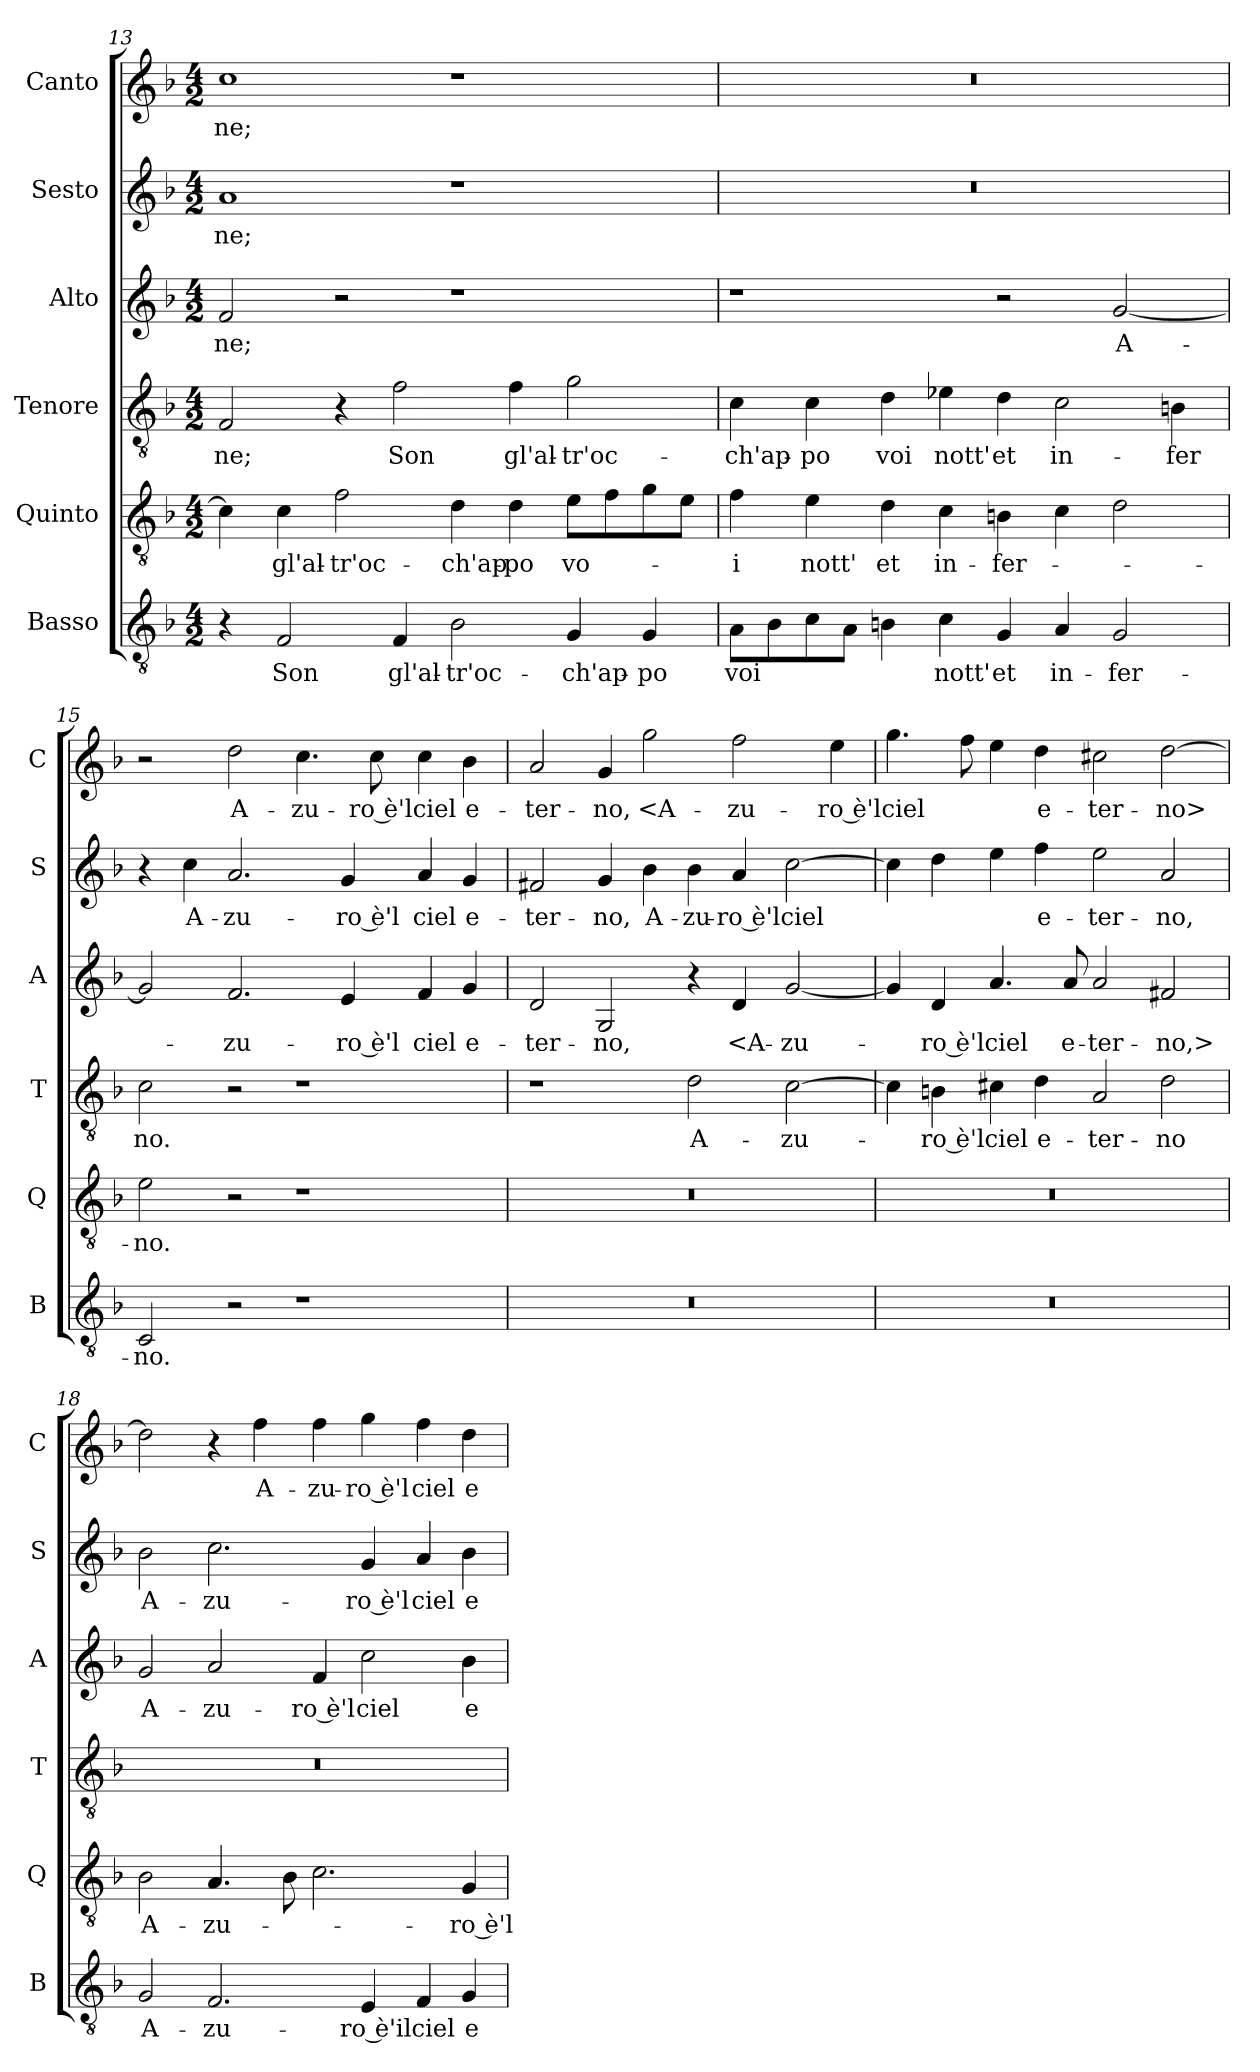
**kern	**text	**kern	**text	**kern	**text	**kern	**text	**kern	**text	**kern	**text
*part6	*part6	*part5	*part5	*part4	*part4	*part3	*part3	*part2	*part2	*part1	*part1
*staff6	*staff6	*staff5	*staff5	*staff4	*staff4	*staff3	*staff3	*staff2	*staff2	*staff1	*staff1
*I"Basso	*	*I"Quinto	*	*I"Tenore	*	*I"Alto	*	*I"Sesto	*	*I"Canto	*
*I'B	*	*I'Q	*	*I'T	*	*I'A	*	*I'S	*	*I'C	*
*clefGv2	*	*clefGv2	*	*clefGv2	*	*clefG2	*	*clefG2	*	*clefG2	*
*k[b-]	*	*k[b-]	*	*k[b-]	*	*k[b-]	*	*k[b-]	*	*k[b-]	*
*M4/2	*	*M4/2	*	*M4/2	*	*M4/2	*	*M4/2	*	*M4/2	*
=13	=13	=13	=13	=13	=13	=13	=13	=13	=13	=13	=13
4r	.	4c]	.	2F	-ne;	2f	-ne;	1a	-ne;	1cc	-ne;
2F	Son	4c	gl'al-	.	.	.	.	.	.	.	.
.	.	2f	-tr'oc-	4r	.	2r	.	.	.	.	.
4F	gl'al-	.	.	2f	Son	.	.	.	.	.	.
2B-	-tr'oc-	4d	-ch'ap-	.	.	1r	.	1r	.	1r	.
.	.	4d	-po	4f	gl'al-	.	.	.	.	.	.
4G	-ch'ap-	8eL	vo-	2g	-tr'oc-	.	.	.	.	.	.
.	.	8f	.	.	.	.	.	.	.	.	.
4G	-po	8g	.	.	.	.	.	.	.	.	.
.	.	8eJ	.	.	.	.	.	.	.	.	.
=14	=14	=14	=14	=14	=14	=14	=14	=14	=14	=14	=14
8AL	voi	4f	-i	4c	-ch'ap-	1r	.	0r	.	0r	.
8B-	.	.	.	.	.	.	.	.	.	.	.
8c	.	4e	nott'	4c	-po	.	.	.	.	.	.
8AJ	.	.	.	.	.	.	.	.	.	.	.
4Bn	.	4d	et	4d	voi	.	.	.	.	.	.
4c	nott'	4c	in-	4e-X	nott'	.	.	.	.	.	.
4G	et	4Bn	-fer-	4d	et	2r	.	.	.	.	.
4A	in-	4c	.	2c	in-	.	.	.	.	.	.
2G	-fer-	2d	.	.	.	[2g	A-	.	.	.	.
.	.	.	.	4Bn	-fer	.	.	.	.	.	.
=15	=15	=15	=15	=15	=15	=15	=15	=15	=15	=15	=15
2C	-no.	2e	-no.	2c	no.	2g]	.	4r	.	2r	.
.	.	.	.	.	.	.	.	4cc	A-	.	.
2r	.	2r	.	2r	.	2.f	-zu-	2.a	-zu-	2dd	A-
1r	.	1r	.	1r	.	.	.	.	.	4.cc	-zu-
.	.	.	.	.	.	4e	-ro è'l	4g	-ro è'l	.	.
.	.	.	.	.	.	.	.	.	.	8cc	-ro è'l
.	.	.	.	.	.	4f	ciel	4a	ciel	4cc	ciel
.	.	.	.	.	.	4g	e-	4g	e-	4b-	e-
=16	=16	=16	=16	=16	=16	=16	=16	=16	=16	=16	=16
0r	.	0r	.	1r	.	2d	-ter-	2f#X	-ter-	2a	-ter-
.	.	.	.	.	.	2G	-no,	4g	-no,	4g	-no,
.	.	.	.	.	.	.	.	4b-	A-	2gg	<A-
.	.	.	.	2d	A-	4r	.	4b-	-zu-	.	.
.	.	.	.	.	.	4d	<A-	4a	-ro è'l	2ff	-zu-
.	.	.	.	[2c	-zu-	[2g	-zu-	[2cc	ciel	.	.
.	.	.	.	.	.	.	.	.	.	4ee	-ro è'l
=17	=17	=17	=17	=17	=17	=17	=17	=17	=17	=17	=17
0r	.	0r	.	4c]	.	4g]	.	4cc]	.	4.gg	ciel
.	.	.	.	4Bn	-ro è'l	4d	-ro è'l	4dd	.	.	.
.	.	.	.	.	.	.	.	.	.	8ff	.
.	.	.	.	4c#X	ciel	4.a	ciel	4ee	.	4ee	.
.	.	.	.	4d	e-	.	.	4ff	e-	4dd	e-
.	.	.	.	.	.	8a	e-	.	.	.	.
.	.	.	.	2A	-ter-	2a	-ter-	2ee	-ter-	2cc#X	-ter-
.	.	.	.	2d	-no	2f#X	-no,>	2a	-no,	[2dd	-no>
=18	=18	=18	=18	=18	=18	=18	=18	=18	=18	=18	=18
2G	A-	2B-	A-	0r	.	2g	A-	2b-	A-	2dd]	.
2.F	-zu-	4.A	-zu-	.	.	2a	-zu-	2.cc	-zu-	4r	.
.	.	.	.	.	.	.	.	.	.	4ff	A-
.	.	8B-	.	.	.	.	.	.	.	.	.
.	.	2.c	.	.	.	4f	-ro è'l	.	.	4ff	-zu-
4E	-ro è'il	.	.	.	.	2cc	ciel	4g	-ro è'l	4gg	-ro è'l
4F	ciel	.	.	.	.	.	.	4a	ciel	4ff	ciel
4G	e-	4G	-ro è'l	.	.	4b-	e-	4b-	e-	4dd	e-
=	=	=	=	=	=	=	=	=	=	=	=
*-	*-	*-	*-	*-	*-	*-	*-	*-	*-	*-	*-
